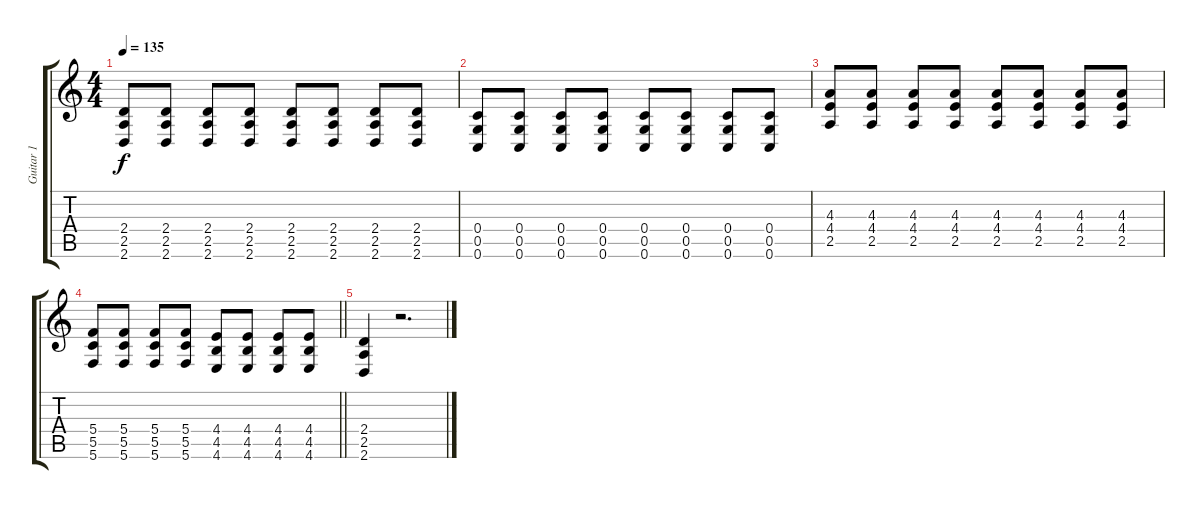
\track ("Guitar 1" "Guitar 1") {instrument distortionguitar}
\staff {score tabs}
\tuning (D4 A3 F3 C3 G2 C2) {hide}
\ts (4 4)
\tempo 135
\clef g2
\ks c
(2.4 2.5 2.6).8{dy f} (2.4 2.5 2.6).8 (2.4 2.5 2.6).8 (2.4 2.5 2.6).8 (2.4 2.5 2.6).8 (2.4 2.5 2.6).8 (2.4 2.5 2.6).8 (2.4 2.5 2.6).8 |
(0.4 0.5 0.6).8 (0.4 0.5 0.6).8 (0.4 0.5 0.6).8 (0.4 0.5 0.6).8 (0.4 0.5 0.6).8 (0.4 0.5 0.6).8 (0.4 0.5 0.6).8 (0.4 0.5 0.6).8 |
(4.3 4.4 2.5).8 (4.3 4.4 2.5).8 (4.3 4.4 2.5).8 (4.3 4.4 2.5).8 (4.3 4.4 2.5).8 (4.3 4.4 2.5).8 (4.3 4.4 2.5).8 (4.3 4.4 2.5).8 |
\barLineRight lightlight
(5.4 5.5 5.6).8 (5.4 5.5 5.6).8 (5.4 5.5 5.6).8 (5.4 5.5 5.6).8 (4.4 4.5 4.6).8 (4.4 4.5 4.6).8 (4.4 4.5 4.6).8 (4.4 4.5 4.6).8 |
(2.4 2.5 2.6).4 r.2{d}
